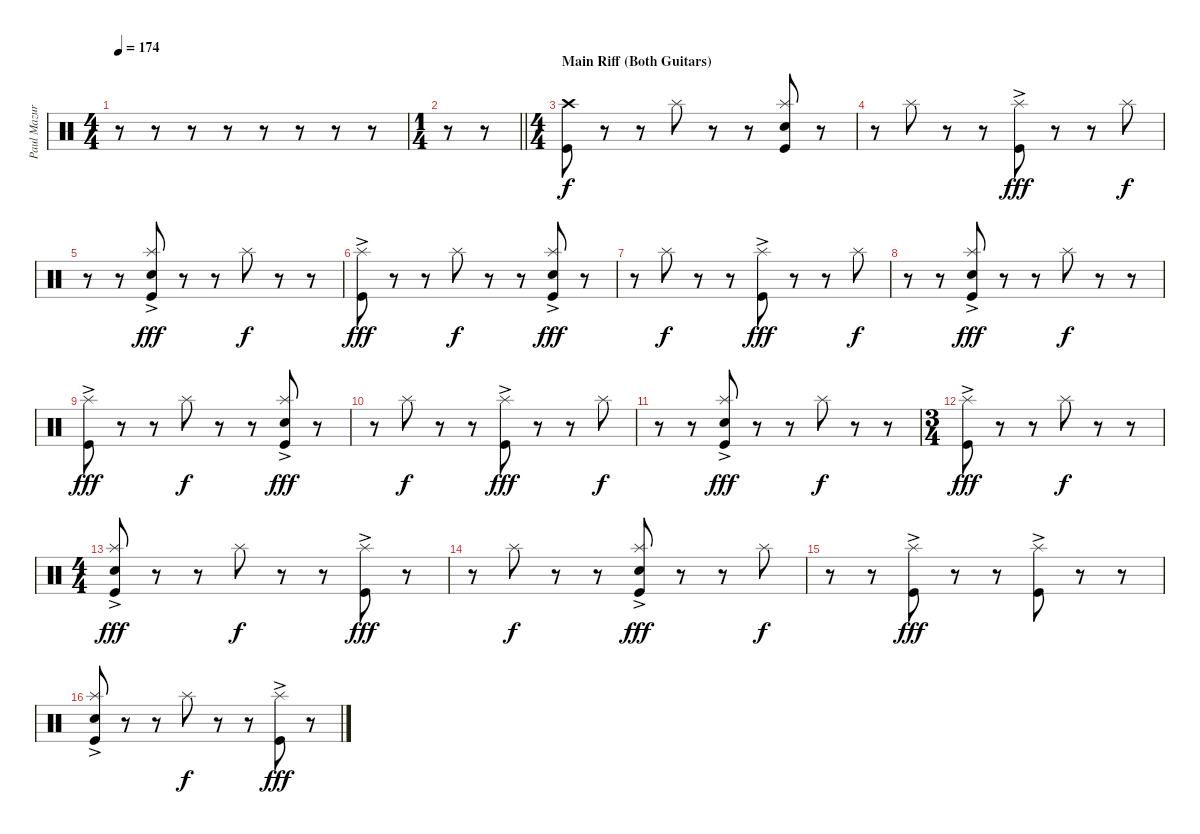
\track ("Paul Mazurkiewicz" "Paul Mazur") {instrument percussion}
\staff {score}
\articulation defaults
\ts (4 4)
\tempo 174
\clef neutral
\ks c
r.8{dy fff} r.8 r.8 r.8 r.8 r.8 r.8 r.8 |
\ts (1 4)
\barLineRight lightlight
r.8 r.8 |
\ts (4 4)
\section ("" "Main Riff (Both Guitars)")
("Crash high (hit)" "Kick (hit)").8{dy f} r.8 r.8 "Splash (hit)".8 r.8 r.8 ("Splash (hit)" "Electric Snare (hit)" "Kick (hit)").8 r.8 |
r.8 "Splash (hit)".8 r.8 r.8 ("Splash (hit)" "Kick (hit)"{ac}).8{dy fff} r.8 r.8 "Splash (hit)".8{dy f} |
r.8 r.8 ("Splash (hit)" "Electric Snare (hit)" "Kick (hit)"{ac}).8{dy fff} r.8 r.8 "Splash (hit)".8{dy f} r.8 r.8 |
("Splash (hit)" "Kick (hit)"{ac}).8{dy fff} r.8 r.8 "Splash (hit)".8{dy f} r.8 r.8 ("Splash (hit)" "Electric Snare (hit)" "Kick (hit)"{ac}).8{dy fff} r.8 |
r.8 "Splash (hit)".8{dy f} r.8 r.8 ("Splash (hit)" "Kick (hit)"{ac}).8{dy fff} r.8 r.8 "Splash (hit)".8{dy f} |
r.8 r.8 ("Splash (hit)" "Electric Snare (hit)" "Kick (hit)"{ac}).8{dy fff} r.8 r.8 "Splash (hit)".8{dy f} r.8 r.8 |
("Splash (hit)" "Kick (hit)"{ac}).8{dy fff} r.8 r.8 "Splash (hit)".8{dy f} r.8 r.8 ("Splash (hit)" "Electric Snare (hit)" "Kick (hit)"{ac}).8{dy fff} r.8 |
r.8 "Splash (hit)".8{dy f} r.8 r.8 ("Splash (hit)" "Kick (hit)"{ac}).8{dy fff} r.8 r.8 "Splash (hit)".8{dy f} |
r.8 r.8 ("Splash (hit)" "Electric Snare (hit)" "Kick (hit)"{ac}).8{dy fff} r.8 r.8 "Splash (hit)".8{dy f} r.8 r.8 |
\ts (3 4)
("Splash (hit)" "Kick (hit)"{ac}).8{dy fff} r.8 r.8 "Splash (hit)".8{dy f} r.8 r.8 |
\ts (4 4)
("Splash (hit)" "Electric Snare (hit)" "Kick (hit)"{ac}).8{dy fff} r.8 r.8 "Splash (hit)".8{dy f} r.8 r.8 ("Splash (hit)" "Kick (hit)"{ac}).8{dy fff} r.8 |
r.8 "Splash (hit)".8{dy f} r.8 r.8 ("Splash (hit)" "Electric Snare (hit)" "Kick (hit)"{ac}).8{dy fff} r.8 r.8 "Splash (hit)".8{dy f} |
r.8 r.8 ("Splash (hit)" "Kick (hit)"{ac}).8{dy fff} r.8 r.8 ("Splash (hit)" "Kick (hit)"{ac}).8 r.8 r.8 |
("Splash (hit)" "Electric Snare (hit)" "Kick (hit)"{ac}).8 r.8 r.8 "Splash (hit)".8{dy f} r.8 r.8 ("Splash (hit)" "Kick (hit)"{ac}).8{dy fff} r.8
